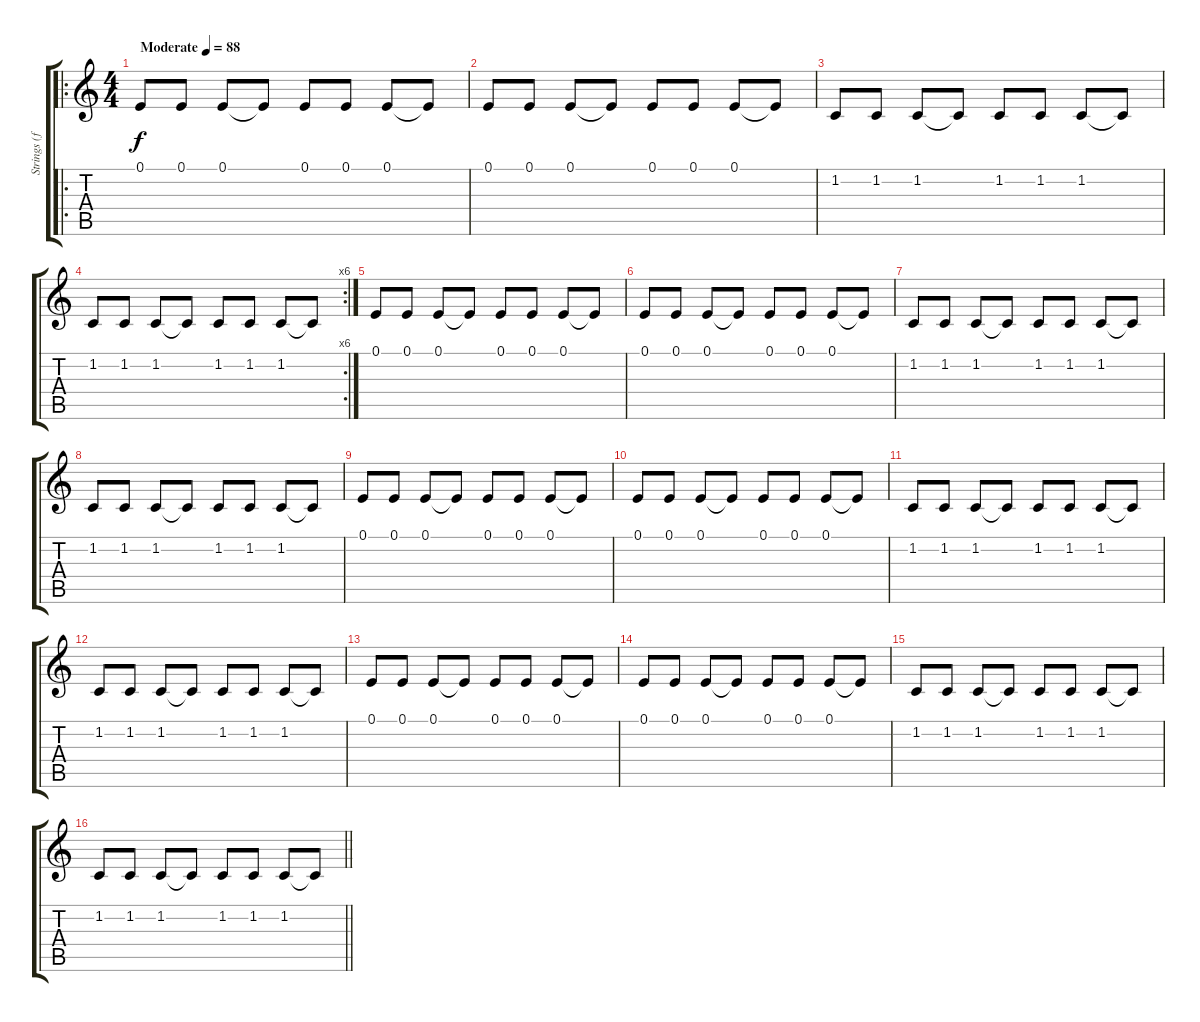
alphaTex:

\track ("Strings (for effect)" "Strings (f") {instrument tremolostrings}
\staff {score tabs}
\tuning (E4 B3 G3 D3 A2 E2) {hide}
\ro
\ts (4 4)
\tempo (88 "Moderate")
\clef g2
\ks c
0.1.8{dy f instrument tremolostrings} 0.1.8 0.1.8 0.1{t}.8 0.1.8 0.1.8 0.1.8 0.1{t}.8 |
0.1.8 0.1.8 0.1.8 0.1{t}.8 0.1.8 0.1.8 0.1.8 0.1{t}.8 |
1.2.8 1.2.8 1.2.8 1.2{t}.8 1.2.8 1.2.8 1.2.8 1.2{t}.8 |
\rc 6
1.2.8 1.2.8 1.2.8 1.2{t}.8 1.2.8 1.2.8 1.2.8 1.2{t}.8 |
0.1.8 0.1.8 0.1.8 0.1{t}.8 0.1.8 0.1.8 0.1.8 0.1{t}.8 |
0.1.8 0.1.8 0.1.8 0.1{t}.8 0.1.8 0.1.8 0.1.8 0.1{t}.8 |
1.2.8 1.2.8 1.2.8 1.2{t}.8 1.2.8 1.2.8 1.2.8 1.2{t}.8 |
1.2.8 1.2.8 1.2.8 1.2{t}.8 1.2.8 1.2.8 1.2.8 1.2{t}.8 |
0.1.8 0.1.8 0.1.8 0.1{t}.8 0.1.8 0.1.8 0.1.8 0.1{t}.8 |
0.1.8 0.1.8 0.1.8 0.1{t}.8 0.1.8 0.1.8 0.1.8 0.1{t}.8 |
1.2.8 1.2.8 1.2.8 1.2{t}.8 1.2.8 1.2.8 1.2.8 1.2{t}.8 |
1.2.8 1.2.8 1.2.8 1.2{t}.8 1.2.8 1.2.8 1.2.8 1.2{t}.8 |
0.1.8 0.1.8 0.1.8 0.1{t}.8 0.1.8 0.1.8 0.1.8 0.1{t}.8 |
0.1.8 0.1.8 0.1.8 0.1{t}.8 0.1.8 0.1.8 0.1.8 0.1{t}.8 |
1.2.8 1.2.8 1.2.8 1.2{t}.8 1.2.8 1.2.8 1.2.8 1.2{t}.8 |
\barLineRight lightlight
1.2.8 1.2.8 1.2.8 1.2{t}.8 1.2.8 1.2.8 1.2.8 1.2{t}.8
